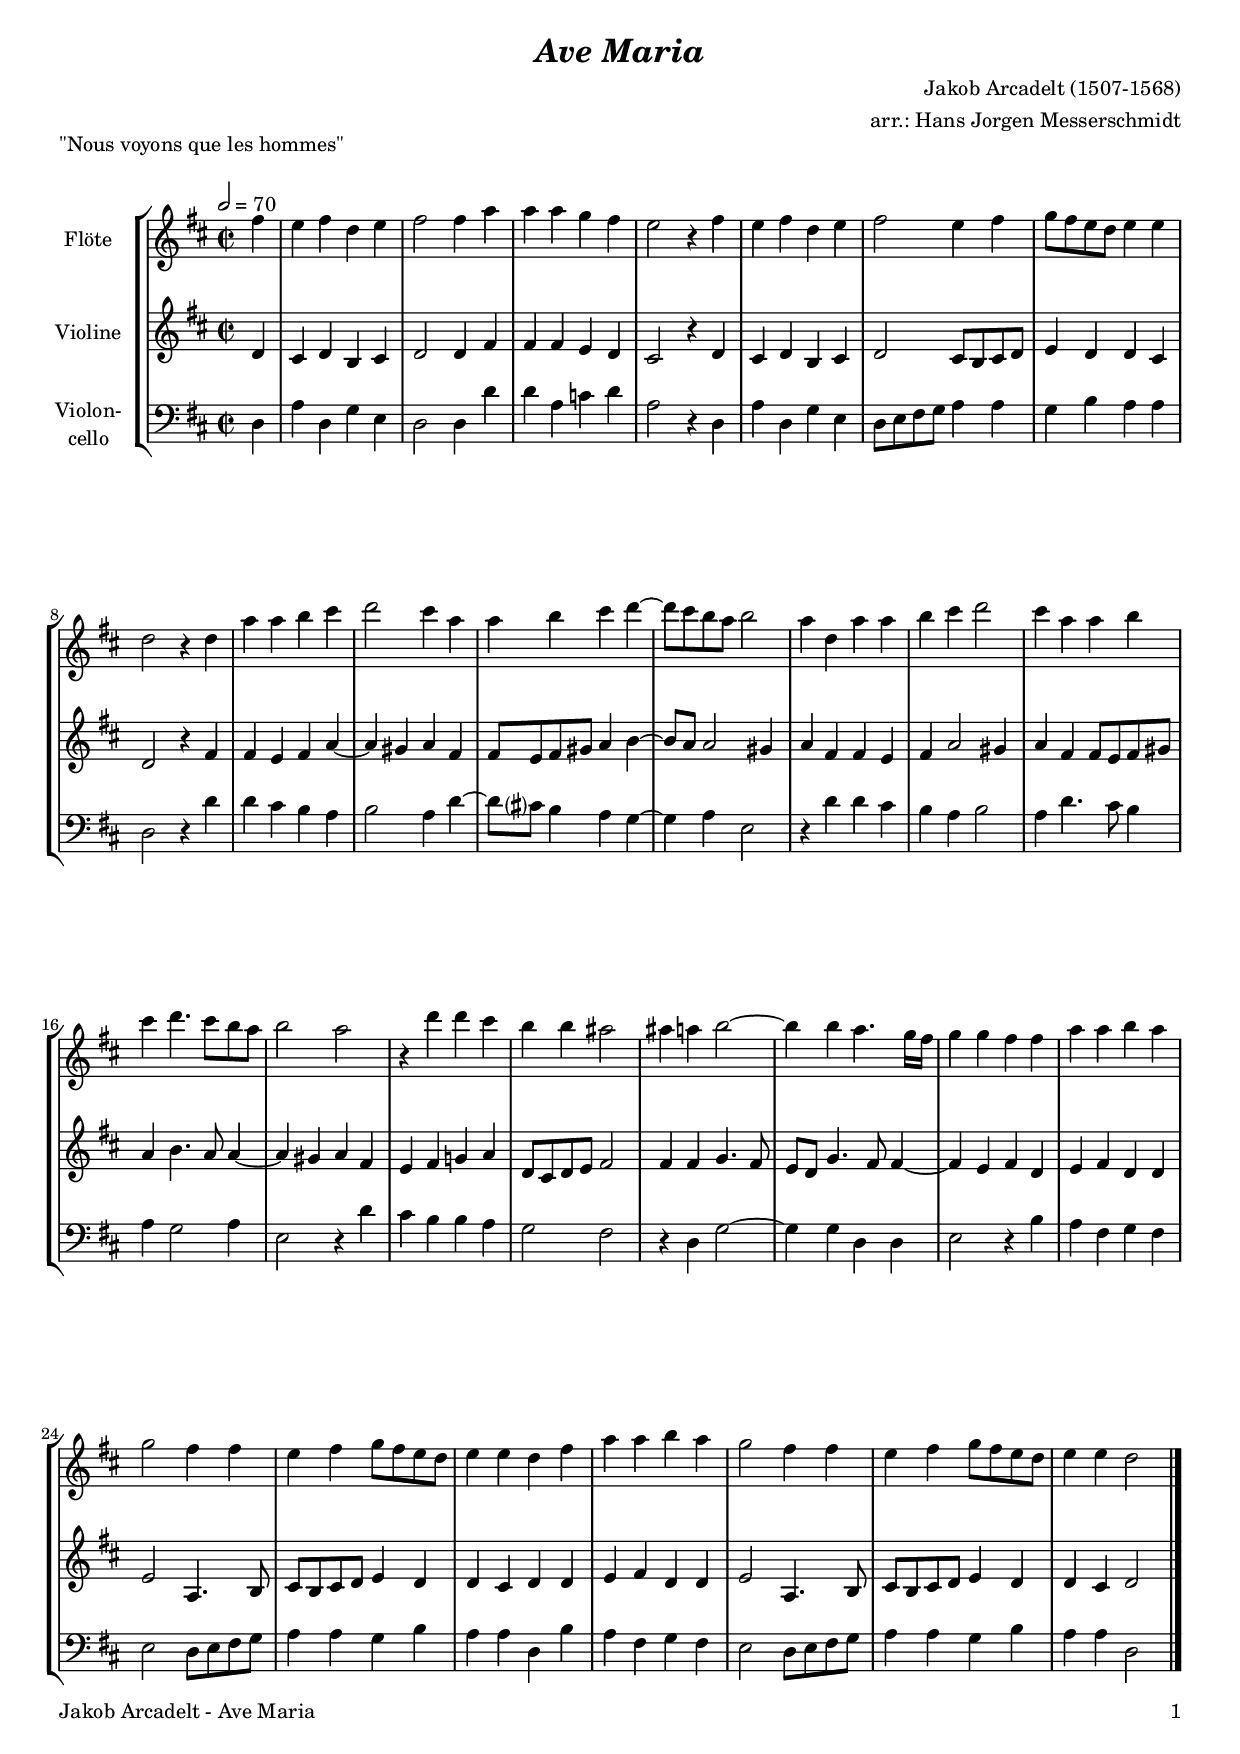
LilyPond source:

\version "2.24.4"
\include "deutsch.ly"

#(set-global-staff-size 17.75)

\header {
  title     = \markup \bold \italic "Ave Maria"
  composer  = "Jakob Arcadelt (1507-1568)"
  arranger  = "arr.: Hans Jorgen Messerschmidt"
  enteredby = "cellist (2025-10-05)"
  piece     = "\"Nous voyons que les hommes\""
}

voiceconsts = {
  \key f \major
  \time 2/2
  \clef "treble"
%  \numericTimeSignature
  \compressEmptyMeasures
  % Set default beaming for all staves
%  \set Timing.beamExceptions = #'()
%  \set Timing.baseMoment     = #(ly:make-moment 1 4)
%  \set Timing.beatStructure  = #'(1 1 1)
  \tempo 2=70
}

mifl = "flute"
mist = "string ensemble 1"
mivl = "violin"
mivc = "cello"
mipz = "pizzicato strings"

rit = \mark \markup \box \italic "rit."


va = \relative c''' {
  \voiceconsts

  \partial 4 a4
  g a f g
  a2 a4 c
  c c b a
  g2 r4 a
  g a f g
  a2 g4 a

  b8 a g f g4 g
  f2 r4 f
  c' c d e
  f2 e4 c
  c d e f~
  f8 e d c d2
  c4 f, c' c

  d e f2
  e4 c c d
  e f4. e8 d c
  d2 c
  r4 f f e
  d d cis2

  cis4 c d2~
  d4 d c4. b16 a
  b4 b a a
  c c d c
  b2 a4 a

  g a b8 a g f
  g4 g f a
  c c d c
  b2 a4 a
  g a b8 a g f
  g4 g f2 \bar "|."
}

vb = \relative c' {
  \voiceconsts

  \partial 4 f4
  e f d e
  f2 f4 a
  a a g f
  e2 r4 f
  e f d e
  f2 e8 d e f

  g4 f f e
  f2 r4 a
  a g a c~
  c h c a
  a8 g a h c4 d~
  d8 c c2 h4
  c a a g

  a c2 h4
  c a a8 g a h
  c4 d4. c8 c4~
  c h c a
  g a b! c
  f,8 e f g a2

  a4 a b4. a8
  g f b4. a8 a4~
  a g a f
  g a f f
  g2 c,4. d8

  e d e f g4 f
  f e f f
  g a f f
  g2 c,4. d8
  e d e f g4 f
  f e f2 \bar "|."
}

vc = \relative c {
  \voiceconsts
  \clef "bass"
  
  \partial 4 f4
  c' f, b g
  f2 f4 f'
  f c es f
  c2 r4 f,
  c' f, b g
  f8 g a b c4 c

  b d c c
  f,2 r4 f'
  f e d c
  d2 c4 f~
  f8 e? d4 c b~
  b c g2
  r4 f' f e

  d c d2
  c4 f4. e8 d4
  c b2 c4
  g2 r4 f'
  e d d c
  b2 a

  r4 f b2~
  b4 b f f
  g2 r4 d'
  c a b a
  g2 f8 g a b

  c4 c b d
  c c f, d'
  c a b a
  g2 f8 g a b
  c4 c b d
  c c f,2 \bar "|."
}


music = \new StaffGroup <<
      \new Staff {
	\set Staff.midiInstrument = \mifl
	\set Staff.instrumentName = \markup \center-column { "Flöte" }
	\transpose f d { \va }
      }

      \new Staff {
	\set Staff.midiInstrument = \mivl
	\set Staff.instrumentName = \markup \center-column { "Violine" }
	\transpose f d { \vb }
      }

      \new Staff {
	\set Staff.midiInstrument = \mivc
	\set Staff.instrumentName = \markup \center-column { "Violon-" "cello" }
	\transpose f d { \vc }
      }
>>

\book {
   \paper {
    print-page-number = ##t
    print-first-page-number = ##t
    ragged-last-bottom = ##f
    oddHeaderMarkup = \markup \null
    evenHeaderMarkup = \markup \null
    oddFooterMarkup = \markup {
      \fill-line {
        \if \should-print-page-number
        "Jakob Arcadelt - Ave Maria" \fromproperty #'page:page-number-string
      }
    }
    evenFooterMarkup = \oddFooterMarkup
  } \score {
    \music
    \layout {}
  }

  \score {
    \unfoldRepeats \music

    \midi {
      \context {
        \Score
      }
    }
  }
}